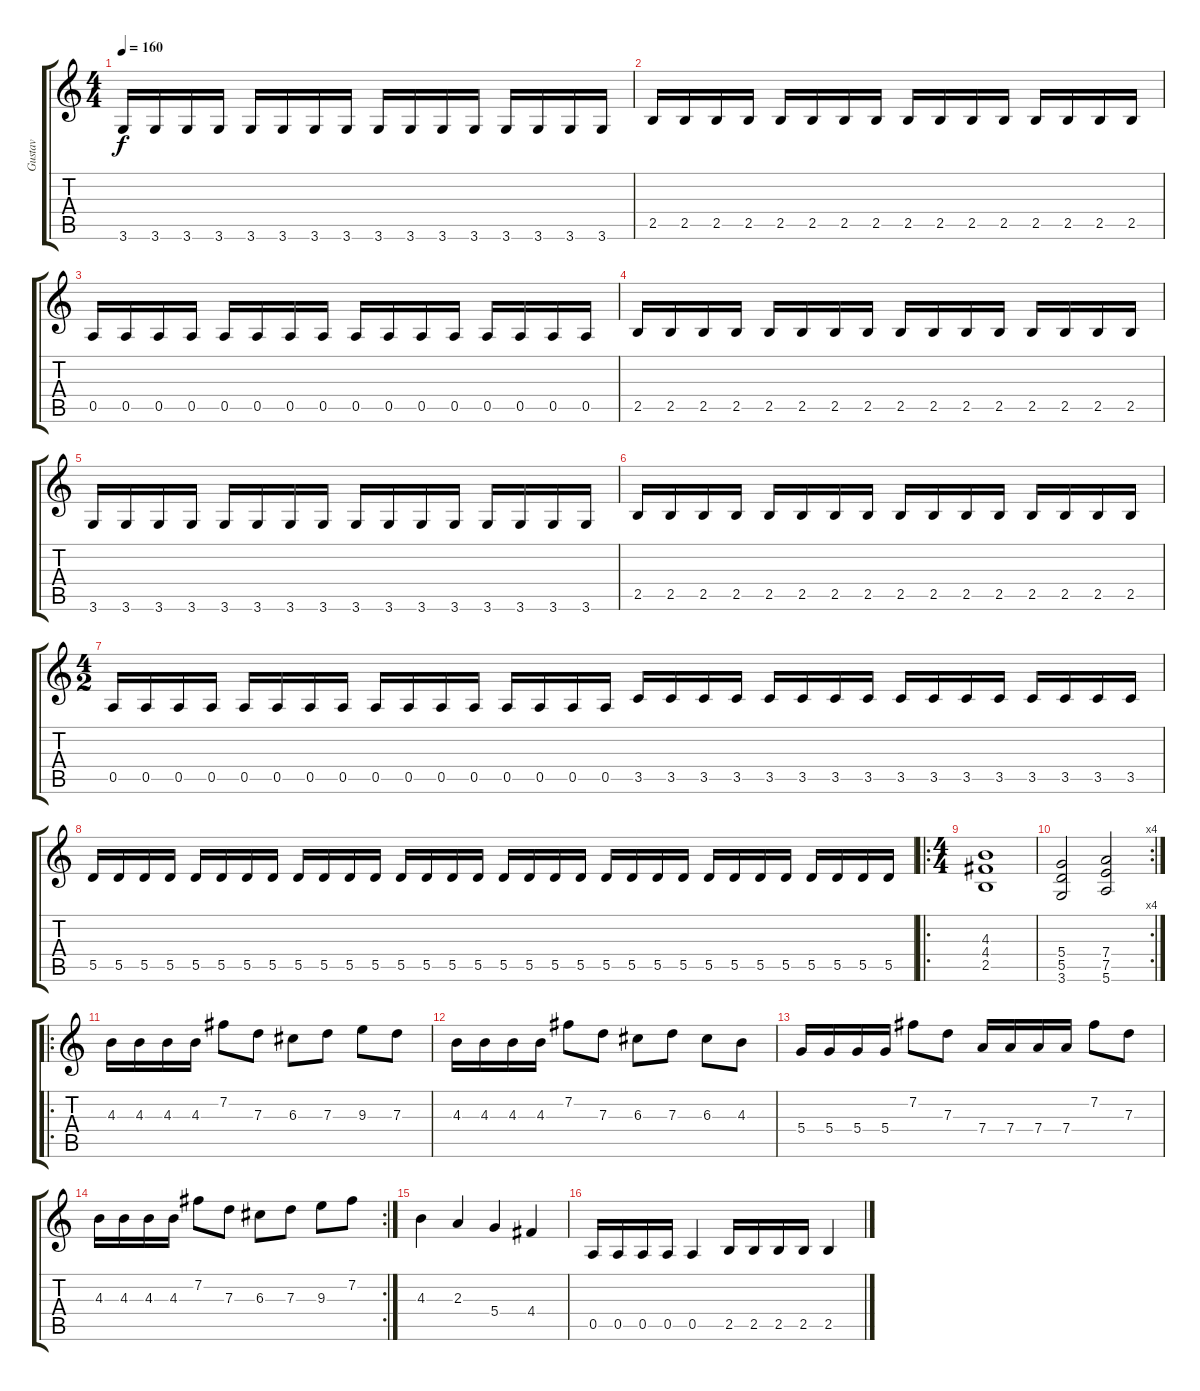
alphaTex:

\track ("Gustav" "Gustav") {instrument distortionguitar}
\staff {score tabs}
\tuning (E4 B3 G3 D3 A2 E2) {hide}
\ts (4 4)
\tempo 160
\clef g2
\ks c
3.6.16{dy f} 3.6.16 3.6.16 3.6.16 3.6.16 3.6.16 3.6.16 3.6.16 3.6.16 3.6.16 3.6.16 3.6.16 3.6.16 3.6.16 3.6.16 3.6.16 |
2.5.16 2.5.16 2.5.16 2.5.16 2.5.16 2.5.16 2.5.16 2.5.16 2.5.16 2.5.16 2.5.16 2.5.16 2.5.16 2.5.16 2.5.16 2.5.16 |
0.5.16 0.5.16 0.5.16 0.5.16 0.5.16 0.5.16 0.5.16 0.5.16 0.5.16 0.5.16 0.5.16 0.5.16 0.5.16 0.5.16 0.5.16 0.5.16 |
2.5.16 2.5.16 2.5.16 2.5.16 2.5.16 2.5.16 2.5.16 2.5.16 2.5.16 2.5.16 2.5.16 2.5.16 2.5.16 2.5.16 2.5.16 2.5.16 |
3.6.16 3.6.16 3.6.16 3.6.16 3.6.16 3.6.16 3.6.16 3.6.16 3.6.16 3.6.16 3.6.16 3.6.16 3.6.16 3.6.16 3.6.16 3.6.16 |
2.5.16 2.5.16 2.5.16 2.5.16 2.5.16 2.5.16 2.5.16 2.5.16 2.5.16 2.5.16 2.5.16 2.5.16 2.5.16 2.5.16 2.5.16 2.5.16 |
\ts (4 2)
0.5.16 0.5.16 0.5.16 0.5.16 0.5.16 0.5.16 0.5.16 0.5.16 0.5.16 0.5.16 0.5.16 0.5.16 0.5.16 0.5.16 0.5.16 0.5.16 3.5.16 3.5.16 3.5.16 3.5.16 3.5.16 3.5.16 3.5.16 3.5.16 3.5.16 3.5.16 3.5.16 3.5.16 3.5.16 3.5.16 3.5.16 3.5.16 |
5.5.16 5.5.16 5.5.16 5.5.16 5.5.16 5.5.16 5.5.16 5.5.16 5.5.16 5.5.16 5.5.16 5.5.16 5.5.16 5.5.16 5.5.16 5.5.16 5.5.16 5.5.16 5.5.16 5.5.16 5.5.16 5.5.16 5.5.16 5.5.16 5.5.16 5.5.16 5.5.16 5.5.16 5.5.16 5.5.16 5.5.16 5.5.16 |
\ro
\ts (4 4)
(4.3 4.4 2.5).1 |
\rc 4
(5.4 5.5 3.6).2 (7.4 7.5 5.6).2 |
\ro
4.3.16 4.3.16 4.3.16 4.3.16 7.2.8 7.3.8 6.3.8 7.3.8 9.3.8 7.3.8 |
4.3.16 4.3.16 4.3.16 4.3.16 7.2.8 7.3.8 6.3.8 7.3.8 6.3.8 4.3.8 |
5.4.16 5.4.16 5.4.16 5.4.16 7.2.8 7.3.8 7.4.16 7.4.16 7.4.16 7.4.16 7.2.8 7.3.8 |
\rc 2
4.3.16 4.3.16 4.3.16 4.3.16 7.2.8 7.3.8 6.3.8 7.3.8 9.3.8 7.2.8 |
4.3.4 2.3.4 5.4.4 4.4.4 |
0.5.16 0.5.16 0.5.16 0.5.16 0.5.4 2.5.16 2.5.16 2.5.16 2.5.16 2.5.4
